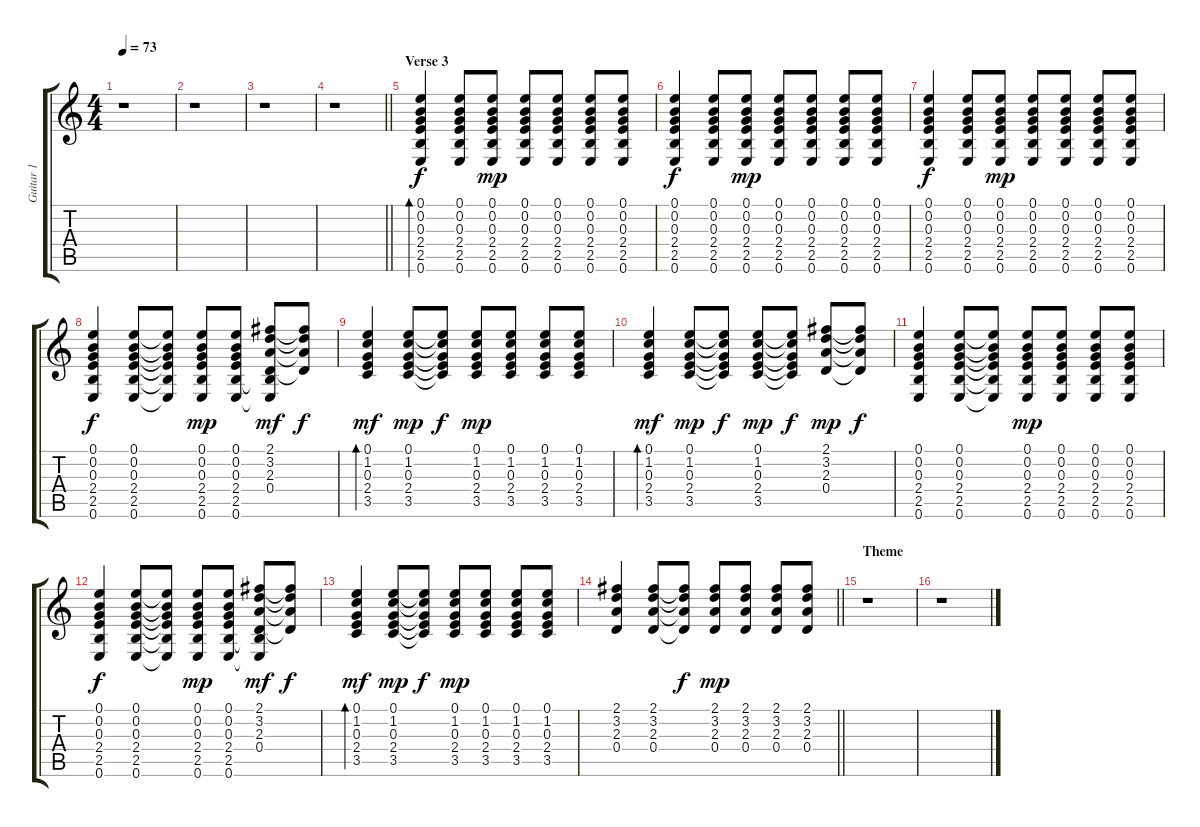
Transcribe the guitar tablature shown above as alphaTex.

\track ("Guitar 1" "Guitar 1") {instrument acousticguitarnylon}
\staff {score tabs}
\tuning (E4 B3 G3 D3 A2 E2) {hide}
\ts (4 4)
\tempo 73
\clef g2
\ks c
r.1{dy f} |
r.1 |
r.1 |
\barLineRight lightlight
r.1 |
\section ("" "Verse 3")
(0.1 0.2 0.3 2.4 2.5 0.6).4{bd 60 volume 10} (0.1 0.2 0.3 2.4 2.5 0.6).8 (0.1 0.2 0.3 2.4 2.5 0.6).8{dy mp} (0.1 0.2 0.3 2.4 2.5 0.6).8 (0.1 0.2 0.3 2.4 2.5 0.6).8 (0.1 0.2 0.3 2.4 2.5 0.6).8 (0.1 0.2 0.3 2.4 2.5 0.6).8 |
(0.1 0.2 0.3 2.4 2.5 0.6).4{dy f} (0.1 0.2 0.3 2.4 2.5 0.6).8 (0.1 0.2 0.3 2.4 2.5 0.6).8{dy mp} (0.1 0.2 0.3 2.4 2.5 0.6).8 (0.1 0.2 0.3 2.4 2.5 0.6).8 (0.1 0.2 0.3 2.4 2.5 0.6).8 (0.1 0.2 0.3 2.4 2.5 0.6).8 |
(0.1 0.2 0.3 2.4 2.5 0.6).4{dy f} (0.1 0.2 0.3 2.4 2.5 0.6).8 (0.1 0.2 0.3 2.4 2.5 0.6).8{dy mp} (0.1 0.2 0.3 2.4 2.5 0.6).8 (0.1 0.2 0.3 2.4 2.5 0.6).8 (0.1 0.2 0.3 2.4 2.5 0.6).8 (0.1 0.2 0.3 2.4 2.5 0.6).8 |
(0.1 0.2 0.3 2.4 2.5 0.6).4{dy f volume 8} (0.1 0.2 0.3 2.4 2.5 0.6).8 (0.1{t} 0.2{t} 0.3{t} 2.4{t} 2.5{t} 0.6{t}).8 (0.1 0.2 0.3 2.4 2.5 0.6).8{dy mp} (0.1 0.2 0.3 2.4 2.5 0.6).8 (2.1 3.2 2.3 0.4 2.5{t} 0.6{t}).8{dy mf} (2.1{t} 3.2{t} 2.3{t} 0.4{t}).8{dy f} |
(0.1 1.2 0.3 2.4 3.5).4{bd 30 dy mf} (0.1 1.2 0.3 2.4 3.5).8{dy mp} (0.1{t} 1.2{t} 0.3{t} 2.4{t} 3.5{t}).8{dy f} (0.1 1.2 0.3 2.4 3.5).8{dy mp} (0.1 1.2 0.3 2.4 3.5).8 (0.1 1.2 0.3 2.4 3.5).8 (0.1 1.2 0.3 2.4 3.5).8 |
(0.1 1.2 0.3 2.4 3.5).4{bd 30 dy mf} (0.1 1.2 0.3 2.4 3.5).8{dy mp} (0.1{t} 1.2{t} 0.3{t} 2.4{t} 3.5{t}).8{dy f} (0.1 1.2 0.3 2.4 3.5).8{dy mp} (0.1{t} 1.2{t} 0.3{t} 2.4{t} 3.5{t}).8{dy f} (2.1 3.2 2.3 0.4).8{dy mp} (2.1{t} 3.2{t} 2.3{t} 0.4{t}).8{dy f} |
(0.1 0.2 0.3 2.4 2.5 0.6).4{volume 10} (0.1 0.2 0.3 2.4 2.5 0.6).8 (0.1{t} 0.2{t} 0.3{t} 2.4{t} 2.5{t} 0.6{t}).8 (0.1 0.2 0.3 2.4 2.5 0.6).8{dy mp} (0.1 0.2 0.3 2.4 2.5 0.6).8 (0.1 0.2 0.3 2.4 2.5 0.6).8 (0.1 0.2 0.3 2.4 2.5 0.6).8 |
(0.1 0.2 0.3 2.4 2.5 0.6).4{dy f} (0.1 0.2 0.3 2.4 2.5 0.6).8 (0.1{t} 0.2{t} 0.3{t} 2.4{t} 2.5{t} 0.6{t}).8 (0.1 0.2 0.3 2.4 2.5 0.6).8{dy mp} (0.1 0.2 0.3 2.4 2.5 0.6).8 (2.1 3.2 2.3 0.4 2.5{t} 0.6{t}).8{dy mf} (2.1{t} 3.2{t} 2.3{t} 0.4{t}).8{dy f} |
(0.1 1.2 0.3 2.4 3.5).4{bd 30 dy mf} (0.1 1.2 0.3 2.4 3.5).8{dy mp} (0.1{t} 1.2{t} 0.3{t} 2.4{t} 3.5{t}).8{dy f} (0.1 1.2 0.3 2.4 3.5).8{dy mp} (0.1 1.2 0.3 2.4 3.5).8 (0.1 1.2 0.3 2.4 3.5).8 (0.1 1.2 0.3 2.4 3.5).8 |
\barLineRight lightlight
(2.1 3.2 2.3 0.4).4 (2.1 3.2 2.3 0.4).8 (2.1{t} 3.2{t} 2.3{t} 0.4{t}).8{dy f} (2.1 3.2 2.3 0.4).8{dy mp} (2.1 3.2 2.3 0.4).8 (2.1 3.2 2.3 0.4).8 (2.1 3.2 2.3 0.4).8 |
\section ("" "Theme")
r.1 |
r.1
